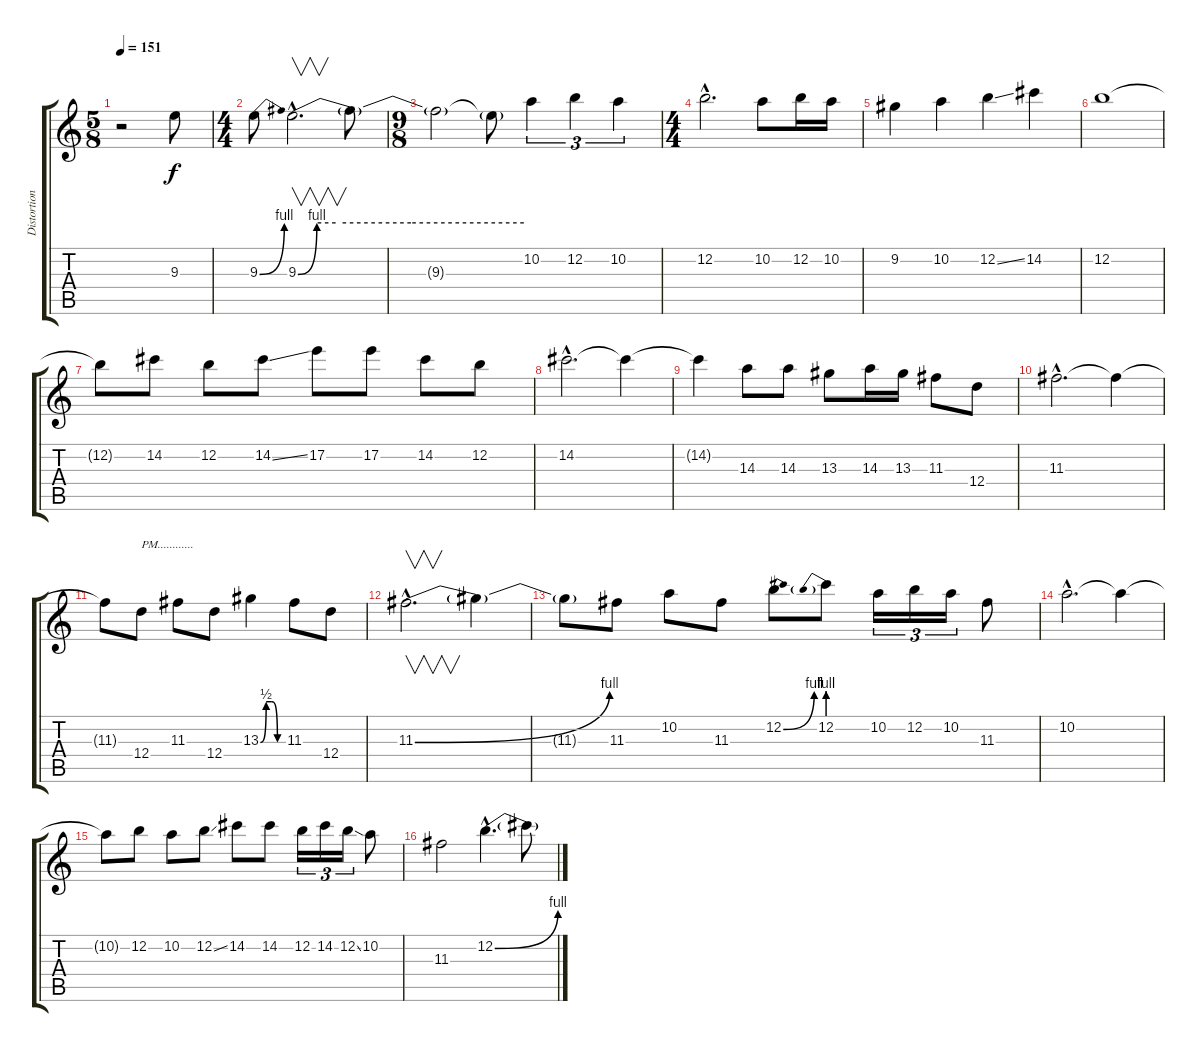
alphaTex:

\track ("Distortion Guitar 1" "Distortion") {instrument distortionguitar}
\staff {score tabs}
\tuning (E4 B3 G3 D3 A2 E2) {hide}
\ts (5 8)
\tempo 151
\clef g2
\ks c
r.2{dy f} 9.3{t}.8 |
\ts (4 4)
9.3{be (bend 0 0 60 4)}.8 9.3{be (custom 0 0 5 4 10 4 30 4 60 4) hac}.2{v d} 9.3{t}.8 |
\ts (9 8)
9.3{t}.2 9.3{t}.8 10.2.4{tu (3 2)} 12.2.4{tu (3 2)} 10.2.4{tu (3 2)} |
\ts (4 4)
12.2{hac}.2{d} 10.2.8 12.2.16 10.2.16 |
9.2.4 10.2.4 12.2{ss}.4 14.2.4 |
12.2.1 |
12.2{t}.8 14.2.8 12.2.8 14.2{ss}.8 17.2.8 17.2.8 14.2.8 12.2.8 |
14.2{hac}.2{d} 14.2{t}.4 |
14.2{t}.4 14.3.8 14.3.8 13.3.8 14.3.16 13.3.16 11.3.8 12.4.8 |
11.3{hac}.2{d} 11.3{t}.4 |
11.3{t}.8 12.4.8{txt "PM............"} 11.3.8 12.4.8 13.3{be (custom 0 0 15 2 30 2 45 0 60 0)}.4 11.3.8 12.4.8 |
11.3{be (bend 0 0 60 4) hac}.2{v d} 11.3{t}.4 |
11.3{t}.8 11.3.8 10.2.8 11.3.8 12.2{be (bend 0 0 60 4)}.8 12.2{be (prebend 0 4 60 4)}.8 10.2.16{tu (3 2)} 12.2.16{tu (3 2)} 10.2.16{tu (3 2)} 11.3.8 |
10.2{hac}.2{d} 10.2{t}.4 |
10.2{t}.8 12.2.8 10.2.8 12.2{ss}.8 14.2.8 14.2.8 12.2.16{tu (3 2)} 14.2.16{tu (3 2)} 12.2{ss}.16{tu (3 2)} 10.2.8 |
11.3.2 12.2{be (bend 0 0 60 4) hac}.4{d} 12.2{t}.8
